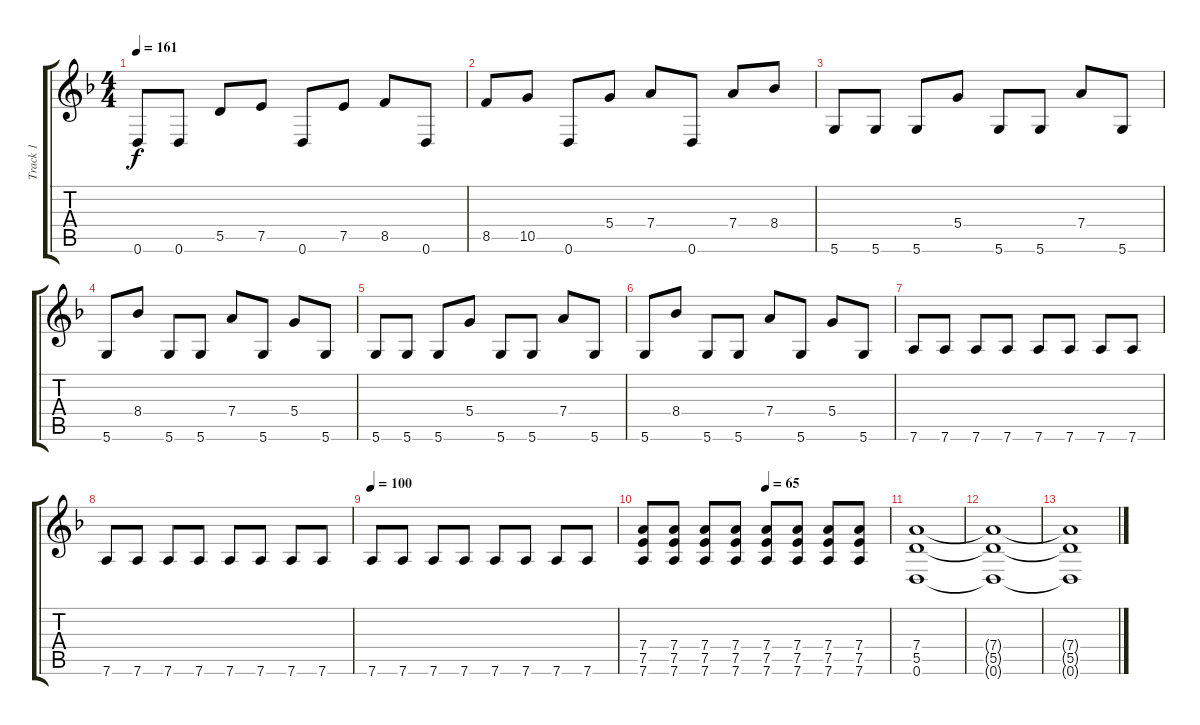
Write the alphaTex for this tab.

\track ("Track 1" "Track 1") {instrument distortionguitar}
\staff {score tabs}
\tuning (E4 B3 G3 D3 A2 D2) {hide}
\ts (4 4)
\tempo 161
\clef g2
\ks f
0.6.8{dy f} 0.6.8 5.5.8 7.5.8 0.6.8 7.5.8 8.5.8 0.6.8 |
8.5.8 10.5.8 0.6.8 5.4.8 7.4.8 0.6.8 7.4.8 8.4.8 |
5.6.8 5.6.8 5.6.8 5.4.8 5.6.8 5.6.8 7.4.8 5.6.8 |
5.6.8 8.4.8 5.6.8 5.6.8 7.4.8 5.6.8 5.4.8 5.6.8 |
5.6.8 5.6.8 5.6.8 5.4.8 5.6.8 5.6.8 7.4.8 5.6.8 |
5.6.8 8.4.8 5.6.8 5.6.8 7.4.8 5.6.8 5.4.8 5.6.8 |
7.6.8 7.6.8 7.6.8 7.6.8 7.6.8 7.6.8 7.6.8 7.6.8 |
7.6.8 7.6.8 7.6.8 7.6.8 7.6.8 7.6.8 7.6.8 7.6.8 |
\tempo 100
7.6.8 7.6.8 7.6.8 7.6.8 7.6.8 7.6.8 7.6.8 7.6.8 |
\tempo (65 0.5)
(7.4 7.5 7.6).8 (7.4 7.5 7.6).8 (7.4 7.5 7.6).8 (7.4 7.5 7.6).8 (7.4 7.5 7.6).8 (7.4 7.5 7.6).8 (7.4 7.5 7.6).8 (7.4 7.5 7.6).8 |
(7.4 5.5 0.6).1 |
(7.4{t} 5.5{t} 0.6{t}).1{volume 0} |
(7.4{t} 5.5{t} 0.6{t}).1
